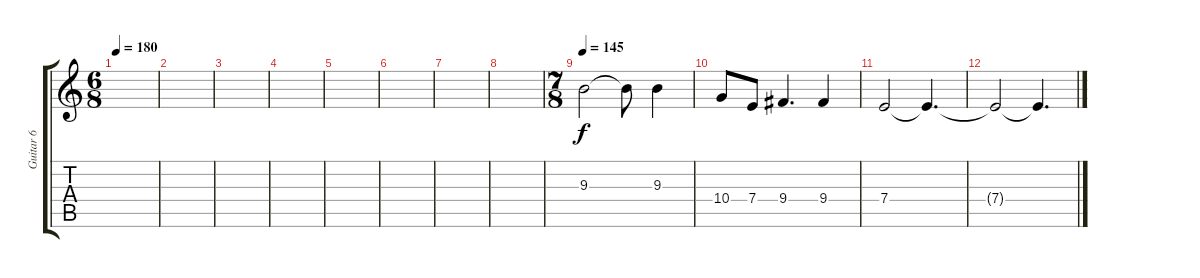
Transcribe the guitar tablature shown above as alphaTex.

\track ("Guitar 6" "Guitar 6") {instrument distortionguitar}
\staff {score tabs}
\tuning (B3 Gb3 D3 A2 E2 B1) {hide}
\ts (6 8)
\tempo 180
\clef g2
\ks c
|
|
|
|
|
|
|
|
\ts (7 8)
\tempo 145
9.3.2{volume 16} 9.3{t}.8 9.3.4 |
10.4.8 7.4.8 9.4.4{d} 9.4.4 |
7.4.2 7.4{t}.4{d} |
7.4{t}.2{volume 10} 7.4{t}.4{d}
